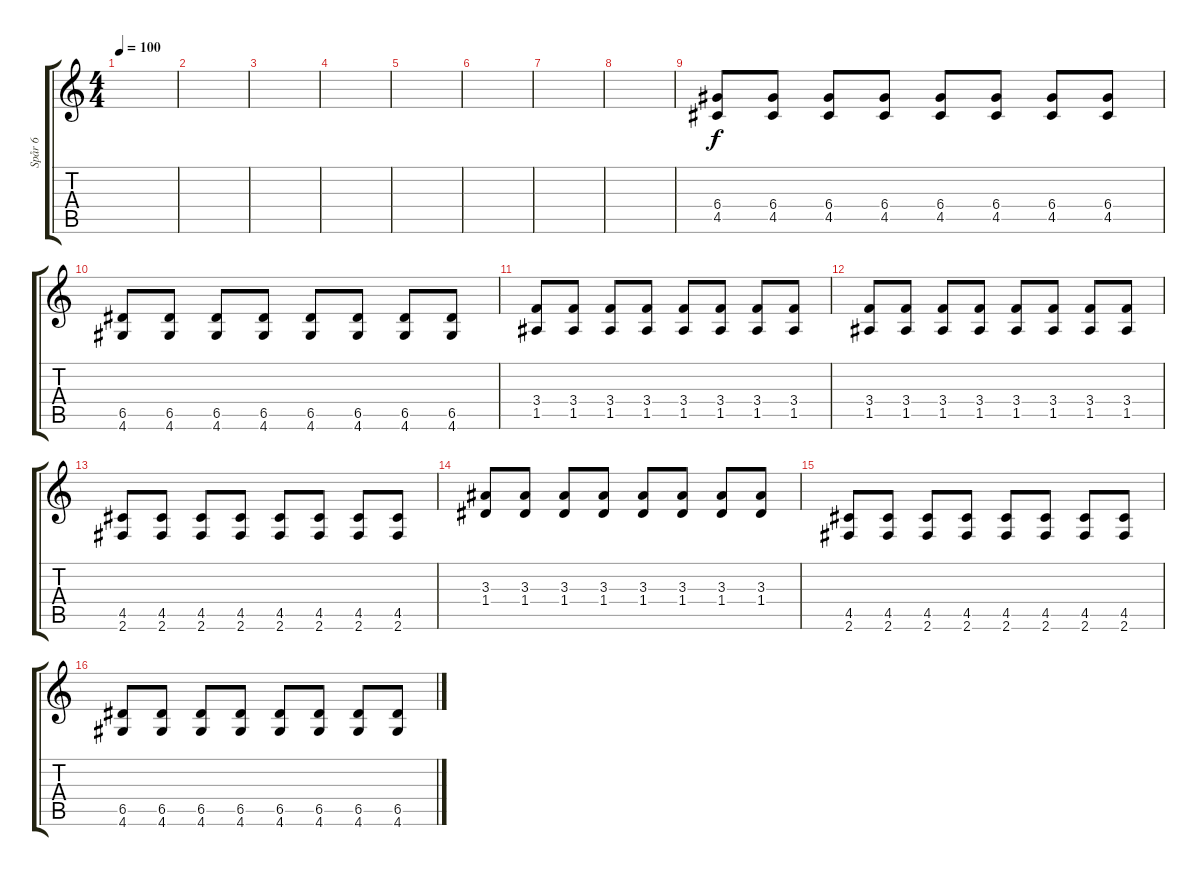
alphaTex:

\track ("Spår 6" "Spår 6") {instrument acousticguitarsteel}
\staff {score tabs}
\tuning (E4 B3 G3 D3 A2 E2) {hide}
\ts (4 4)
\tempo 100
\clef g2
\ks c
|
|
|
|
|
|
|
|
(6.4 4.5).8 (6.4 4.5).8 (6.4 4.5).8 (6.4 4.5).8 (6.4 4.5).8 (6.4 4.5).8 (6.4 4.5).8 (6.4 4.5).8 |
(6.5 4.6).8 (6.5 4.6).8 (6.5 4.6).8 (6.5 4.6).8 (6.5 4.6).8 (6.5 4.6).8 (6.5 4.6).8 (6.5 4.6).8 |
(3.4 1.5).8 (3.4 1.5).8 (3.4 1.5).8 (3.4 1.5).8 (3.4 1.5).8 (3.4 1.5).8 (3.4 1.5).8 (3.4 1.5).8 |
(3.4 1.5).8 (3.4 1.5).8 (3.4 1.5).8 (3.4 1.5).8 (3.4 1.5).8 (3.4 1.5).8 (3.4 1.5).8 (3.4 1.5).8 |
(4.5 2.6).8 (4.5 2.6).8 (4.5 2.6).8 (4.5 2.6).8 (4.5 2.6).8 (4.5 2.6).8 (4.5 2.6).8 (4.5 2.6).8 |
(3.3 1.4).8 (3.3 1.4).8 (3.3 1.4).8 (3.3 1.4).8 (3.3 1.4).8 (3.3 1.4).8 (3.3 1.4).8 (3.3 1.4).8 |
(4.5 2.6).8 (4.5 2.6).8 (4.5 2.6).8 (4.5 2.6).8 (4.5 2.6).8 (4.5 2.6).8 (4.5 2.6).8 (4.5 2.6).8 |
(6.5 4.6).8 (6.5 4.6).8 (6.5 4.6).8 (6.5 4.6).8 (6.5 4.6).8 (6.5 4.6).8 (6.5 4.6).8 (6.5 4.6).8
